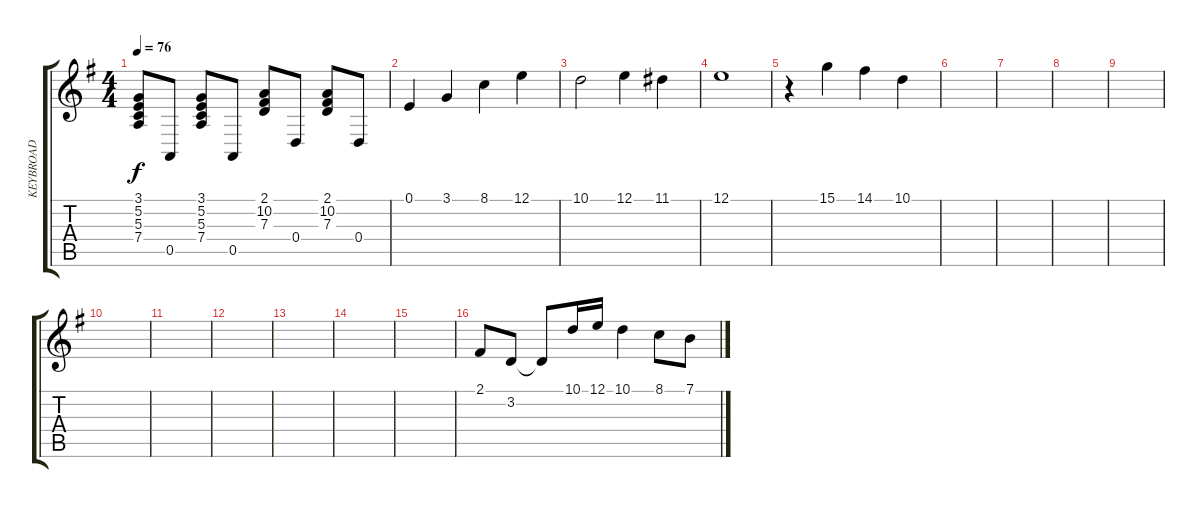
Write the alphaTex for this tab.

\track ("KEYBROAD" "KEYBROAD") {instrument electricgrandpiano}
\staff {score tabs}
\tuning (E4 B3 G3 D3 A2 E2) {hide}
\ts (4 4)
\tempo 76
\clef g2
\ks eminor
(3.1 5.2 5.3 7.4).8{dy f} 0.5.8 (3.1 5.2 5.3 7.4).8 0.5.8 (2.1 10.2 7.3).8 0.4.8 (2.1 10.2 7.3).8 0.4.8 |
0.1.4{volume 13} 3.1.4 8.1.4 12.1.4 |
10.1.2 12.1.4 11.1.4 |
12.1.1 |
r.4 15.1.4 14.1.4 10.1.4 |
|
|
|
|
|
|
|
|
|
|
2.1.8 3.2.8 3.2{t}.8 10.1.16 12.1.16 10.1.4 8.1.8 7.1.8
